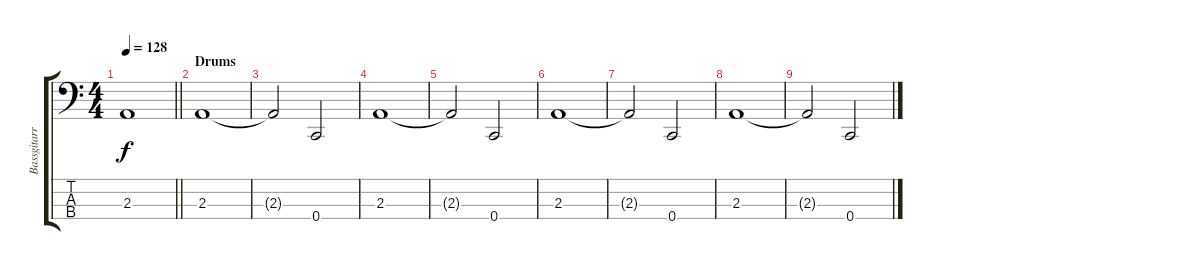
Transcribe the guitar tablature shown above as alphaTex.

\track ("Bassgitarre" "Bassgitarr") {instrument electricbassfinger}
\staff {score tabs}
\tuning (F2 C2 G1 C1) {hide}
\ts (4 4)
\tempo 128
\clef f4
\barLineRight lightlight
\ks c
2.3{t}.1{dy f} |
\section ("" "Drums")
2.3.1 |
2.3{t}.2 0.4.2 |
2.3.1 |
2.3{t}.2 0.4.2 |
2.3.1 |
2.3{t}.2 0.4.2 |
2.3.1 |
2.3{t}.2 0.4.2
